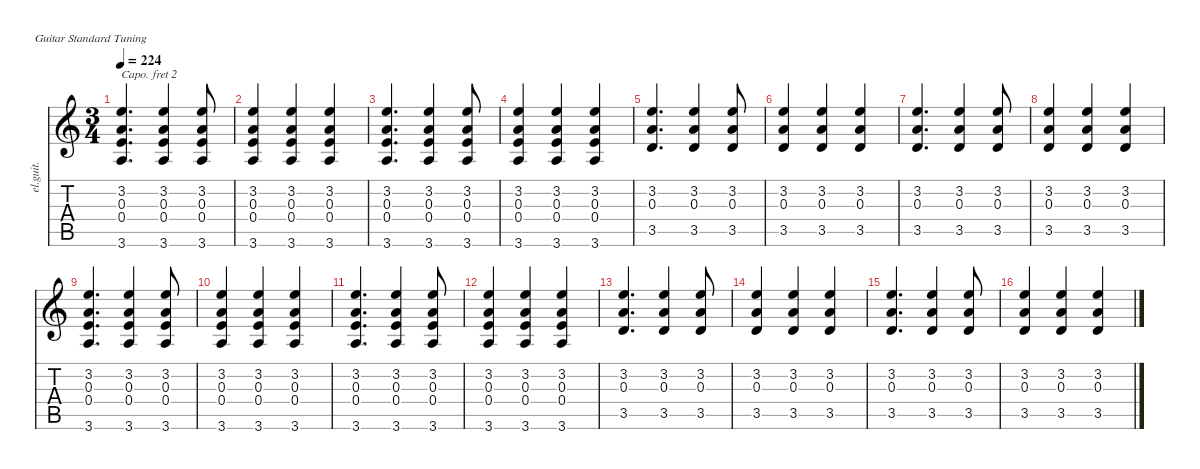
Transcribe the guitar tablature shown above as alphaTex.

\defaultSystemsLayout 4
\hideDynamics
\bracketExtendMode nobrackets
\otherSystemsTrackNameOrientation horizontal
\track ("Clean Guitar" "el.guit.") {instrument electricguitarclean}
\staff {score tabs}
\capo 2
\tuning (E4 B3 G3 D3 A2 E2)
\ts (3 4)
\tempo 224
\clef g2
\ks c
(3.2 0.3 3.6 0.4).4{d dy mf beam Up} (3.6 3.2 0.3 0.4).4{beam Up} (3.6 3.2 0.3 0.4).8{beam Up} |
(3.6 3.2 0.3 0.4).4{beam Up} (3.6 3.2 0.3 0.4).4{beam Up} (3.6 3.2 0.3 0.4).4{beam Up} |
(3.2 0.3 3.6 0.4).4{d beam Up} (3.6 3.2 0.3 0.4).4{beam Up} (3.6 3.2 0.3 0.4).8{beam Up} |
(3.6 3.2 0.3 0.4).4{beam Up} (3.6 3.2 0.3 0.4).4{beam Up} (3.6 3.2 0.3 0.4).4{beam Up} |
(3.5 0.3 3.2).4{d beam Up} (3.5 0.3 3.2).4{beam Up} (3.5 0.3 3.2).8{beam Up} |
(3.5 0.3 3.2).4{beam Up} (3.5 0.3 3.2).4{beam Up} (3.5 0.3 3.2).4{beam Up} |
(3.5 0.3 3.2).4{d beam Up} (3.5 0.3 3.2).4{beam Up} (3.5 0.3 3.2).8{beam Up} |
(3.5 0.3 3.2).4{beam Up} (3.5 0.3 3.2).4{beam Up} (3.5 0.3 3.2).4{beam Up} |
(3.2 0.3 3.6 0.4).4{d beam Up} (3.6 3.2 0.3 0.4).4{beam Up} (3.6 3.2 0.3 0.4).8{beam Up} |
(3.6 3.2 0.3 0.4).4{beam Up} (3.6 3.2 0.3 0.4).4{beam Up} (3.6 3.2 0.3 0.4).4{beam Up} |
(3.2 0.3 3.6 0.4).4{d beam Up} (3.6 3.2 0.3 0.4).4{beam Up} (3.6 3.2 0.3 0.4).8{beam Up} |
(3.6 3.2 0.3 0.4).4{beam Up} (3.6 3.2 0.3 0.4).4{beam Up} (3.6 3.2 0.3 0.4).4{beam Up} |
(3.5 0.3 3.2).4{d beam Up} (3.5 0.3 3.2).4{beam Up} (3.5 0.3 3.2).8{beam Up} |
(3.5 0.3 3.2).4{beam Up} (3.5 0.3 3.2).4{beam Up} (3.5 0.3 3.2).4{beam Up} |
(3.5 0.3 3.2).4{d beam Up} (3.5 0.3 3.2).4{beam Up} (3.5 0.3 3.2).8{beam Up} |
(3.5 0.3 3.2).4{beam Up} (3.5 0.3 3.2).4{beam Up} (3.5 0.3 3.2).4{beam Up}
